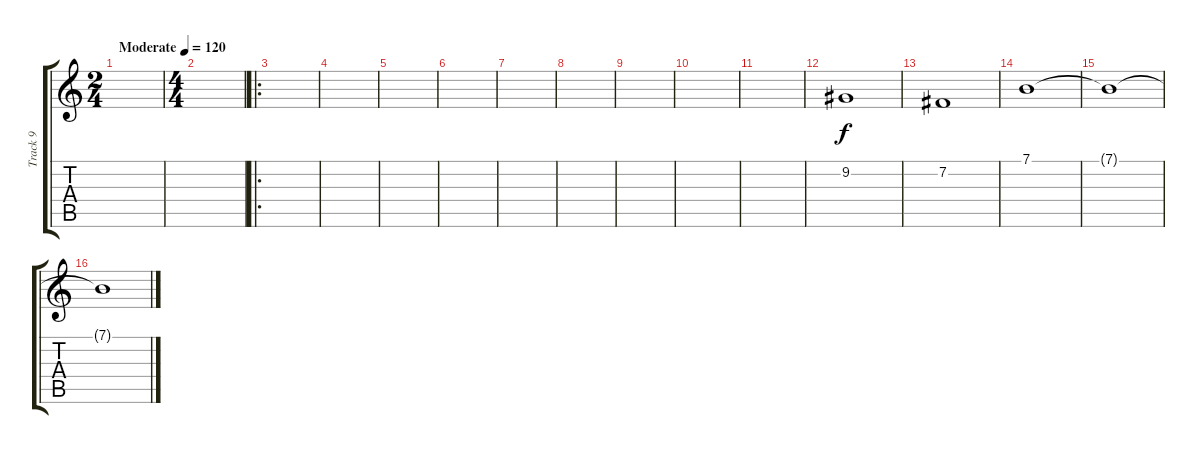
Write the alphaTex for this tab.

\track ("Track 9" "Track 9") {instrument oboe}
\staff {score tabs}
\tuning (E4 B3 G3 D3 A2 E2) {hide}
\ts (2 4)
\tempo (120 "Moderate")
\clef g2
\ks c
|
\ts (4 4)
|
\ro
|
|
|
|
|
|
|
|
|
9.2.1 |
7.2.1 |
7.1.1 |
7.1{t}.1 |
7.1{t}.1
